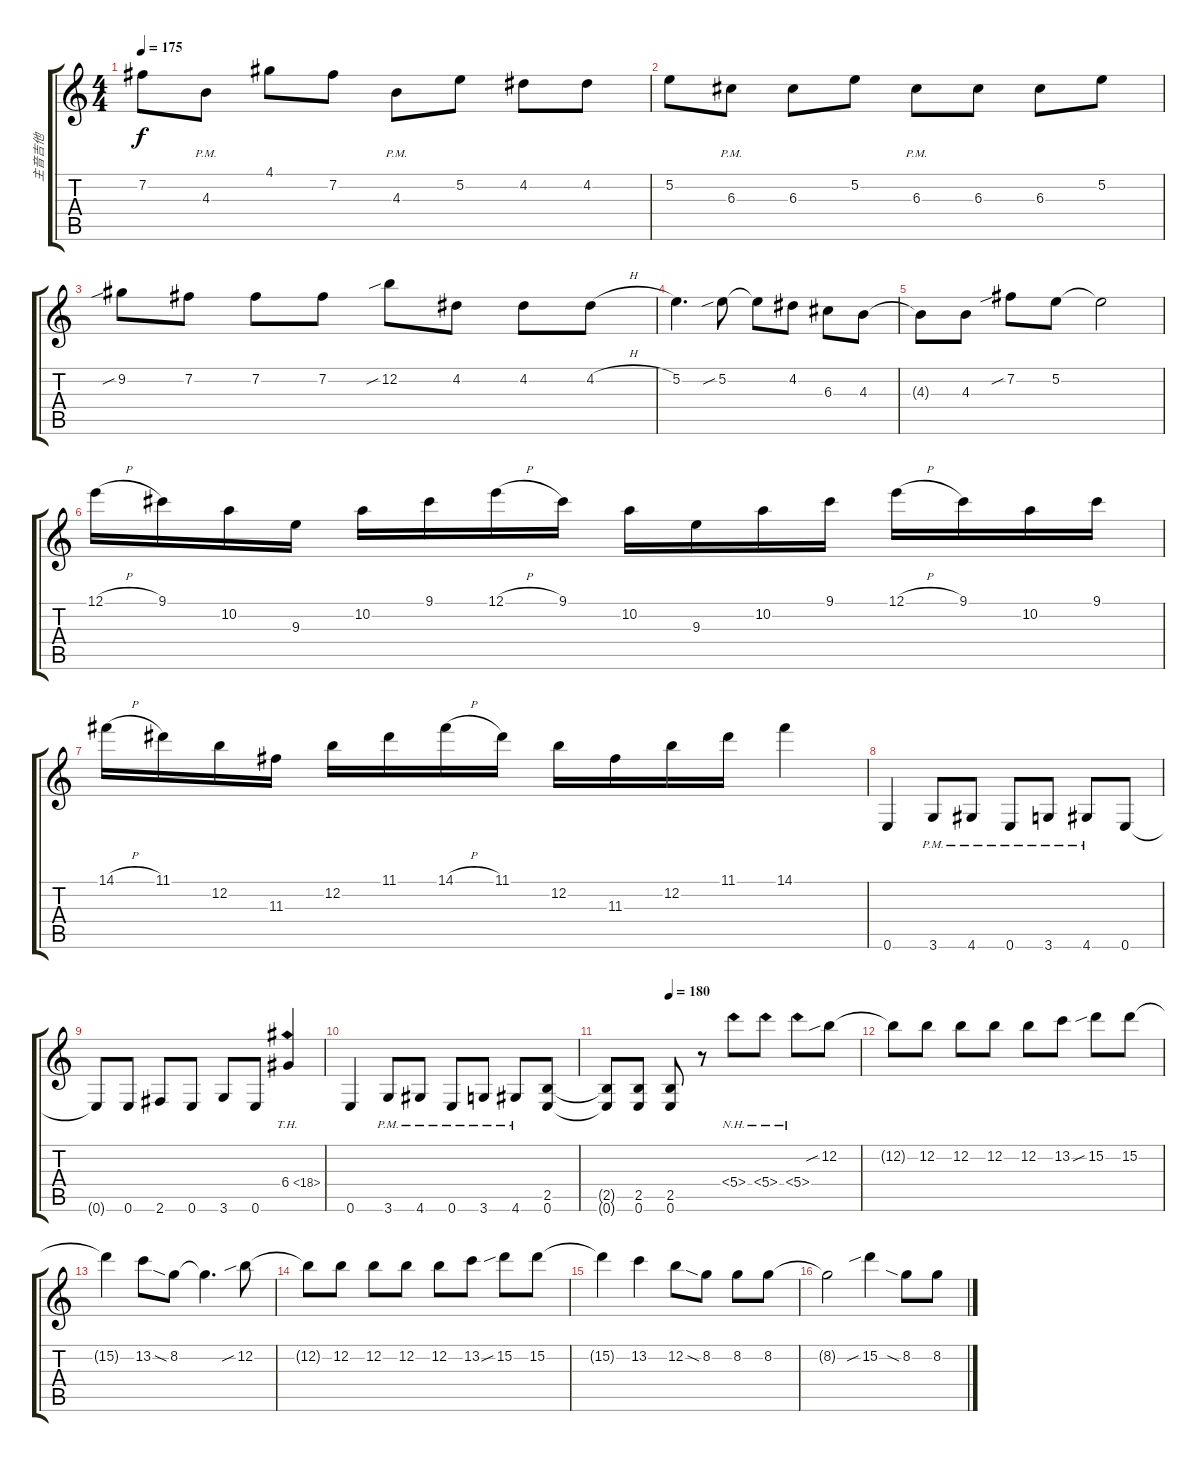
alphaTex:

\track ("主音吉他" "主音吉他") {instrument distortionguitar}
\staff {score tabs}
\tuning (E4 B3 G3 D3 A2 E2) {hide}
\ts (4 4)
\tempo 175
\clef g2
\ks c
7.2.8{dy f} 4.3{pm}.8 4.1.8 7.2.8 4.3{pm}.8 5.2.8 4.2.8 4.2.8 |
5.2.8 6.3{pm}.8 6.3.8 5.2.8 6.3{pm}.8 6.3.8 6.3.8 5.2.8 |
9.2{sib}.8 7.2.8 7.2.8 7.2.8 12.2{sib}.8 4.2.8 4.2.8 4.2{h}.8 |
5.2.4{d} 5.2{sib}.8 5.2{t}.8 4.2.8 6.3.8 4.3.8 |
4.3{t}.8 4.3.8 7.2{sib}.8 5.2.8 5.2{t}.2 |
12.1{h}.16 9.1.16 10.2.16 9.3.16 10.2.16 9.1.16 12.1{h}.16 9.1.16 10.2.16 9.3.16 10.2.16 9.1.16 12.1{h}.16 9.1.16 10.2.16 9.1.16 |
14.1{h}.16 11.1.16 12.2.16 11.3.16 12.2.16 11.1.16 14.1{h}.16 11.1.16 12.2.16 11.3.16 12.2.16 11.1.16 14.1.4 |
0.6.4 3.6{pm}.8 4.6{pm}.8 0.6{pm}.8 3.6{pm}.8 4.6{pm}.8 0.6.8 |
0.6{t}.8 0.6.8 2.6.8 0.6.8 3.6.8 0.6.8 6.4{th 12}.4 |
0.6.4 3.6{pm}.8 4.6{pm}.8 0.6{pm}.8 3.6{pm}.8 4.6{pm}.8 (2.5 0.6).8 |
\tempo (180 0.25)
(2.5{t} 0.6{t}).8 (2.5 0.6).8 (2.5 0.6).8 r.8 5.4{nh}.8 5.4{nh}.8 5.4{nh}.8 12.2{sib}.8 |
12.2{t}.8 12.2.8 12.2.8 12.2.8 12.2.8 13.2.8 15.2{sib}.8 15.2.8 |
15.2{t}.4 13.2.8 8.2{sia}.8 8.2{t}.4{d} 12.2{sib}.8 |
12.2{t}.8 12.2.8 12.2.8 12.2.8 12.2.8 13.2.8 15.2{sib}.8 15.2.8 |
15.2{t}.4 13.2.4 12.2.8 8.2{sia}.8 8.2.8 8.2.8 |
8.2{t}.2 15.2{sib}.4 8.2{sia}.8 8.2.8
